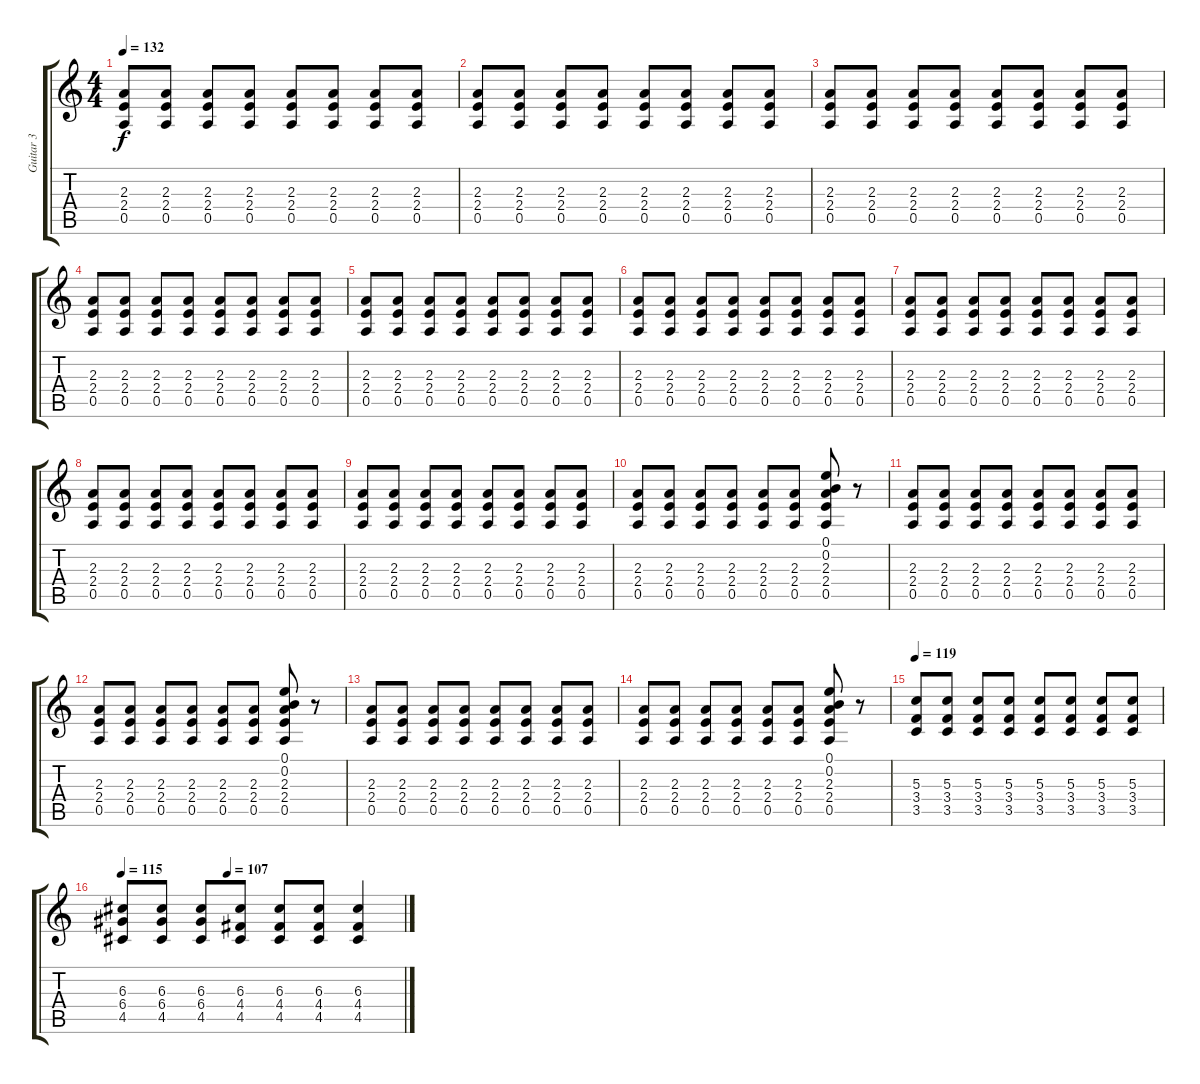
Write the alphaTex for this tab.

\track ("Guitar 3" "Guitar 3") {instrument electricguitarclean}
\staff {score tabs}
\tuning (E4 B3 G3 D3 A2 E2) {hide}
\ts (4 4)
\tempo 132
\clef g2
\ks c
(2.3 2.4 0.5).8{dy f volume 16 instrument overdrivenguitar} (2.3 2.4 0.5).8 (2.3 2.4 0.5).8 (2.3 2.4 0.5).8 (2.3 2.4 0.5).8 (2.3 2.4 0.5).8 (2.3 2.4 0.5).8 (2.3 2.4 0.5).8 |
(2.3 2.4 0.5).8 (2.3 2.4 0.5).8 (2.3 2.4 0.5).8 (2.3 2.4 0.5).8 (2.3 2.4 0.5).8 (2.3 2.4 0.5).8 (2.3 2.4 0.5).8 (2.3 2.4 0.5).8 |
(2.3 2.4 0.5).8{volume 16 instrument overdrivenguitar} (2.3 2.4 0.5).8 (2.3 2.4 0.5).8 (2.3 2.4 0.5).8 (2.3 2.4 0.5).8 (2.3 2.4 0.5).8 (2.3 2.4 0.5).8 (2.3 2.4 0.5).8 |
(2.3 2.4 0.5).8 (2.3 2.4 0.5).8 (2.3 2.4 0.5).8 (2.3 2.4 0.5).8 (2.3 2.4 0.5).8 (2.3 2.4 0.5).8 (2.3 2.4 0.5).8 (2.3 2.4 0.5).8 |
(2.3 2.4 0.5).8{volume 16 instrument overdrivenguitar} (2.3 2.4 0.5).8 (2.3 2.4 0.5).8 (2.3 2.4 0.5).8 (2.3 2.4 0.5).8 (2.3 2.4 0.5).8 (2.3 2.4 0.5).8 (2.3 2.4 0.5).8 |
(2.3 2.4 0.5).8 (2.3 2.4 0.5).8 (2.3 2.4 0.5).8 (2.3 2.4 0.5).8 (2.3 2.4 0.5).8 (2.3 2.4 0.5).8 (2.3 2.4 0.5).8 (2.3 2.4 0.5).8 |
(2.3 2.4 0.5).8{volume 16 instrument overdrivenguitar} (2.3 2.4 0.5).8 (2.3 2.4 0.5).8 (2.3 2.4 0.5).8 (2.3 2.4 0.5).8 (2.3 2.4 0.5).8 (2.3 2.4 0.5).8 (2.3 2.4 0.5).8 |
(2.3 2.4 0.5).8 (2.3 2.4 0.5).8 (2.3 2.4 0.5).8 (2.3 2.4 0.5).8 (2.3 2.4 0.5).8 (2.3 2.4 0.5).8 (2.3 2.4 0.5).8 (2.3 2.4 0.5).8 |
(2.3 2.4 0.5).8{instrument overdrivenguitar} (2.3 2.4 0.5).8 (2.3 2.4 0.5).8 (2.3 2.4 0.5).8 (2.3 2.4 0.5).8 (2.3 2.4 0.5).8 (2.3 2.4 0.5).8 (2.3 2.4 0.5).8 |
(2.3 2.4 0.5).8 (2.3 2.4 0.5).8 (2.3 2.4 0.5).8 (2.3 2.4 0.5).8 (2.3 2.4 0.5).8 (2.3 2.4 0.5).8 (0.1 0.2 2.3 2.4 0.5).8 r.8 |
(2.3 2.4 0.5).8{instrument overdrivenguitar} (2.3 2.4 0.5).8 (2.3 2.4 0.5).8 (2.3 2.4 0.5).8 (2.3 2.4 0.5).8 (2.3 2.4 0.5).8 (2.3 2.4 0.5).8 (2.3 2.4 0.5).8 |
(2.3 2.4 0.5).8 (2.3 2.4 0.5).8 (2.3 2.4 0.5).8 (2.3 2.4 0.5).8 (2.3 2.4 0.5).8 (2.3 2.4 0.5).8 (0.1 0.2 2.3 2.4 0.5).8 r.8 |
(2.3 2.4 0.5).8{instrument overdrivenguitar} (2.3 2.4 0.5).8 (2.3 2.4 0.5).8 (2.3 2.4 0.5).8 (2.3 2.4 0.5).8 (2.3 2.4 0.5).8 (2.3 2.4 0.5).8 (2.3 2.4 0.5).8 |
(2.3 2.4 0.5).8 (2.3 2.4 0.5).8 (2.3 2.4 0.5).8 (2.3 2.4 0.5).8 (2.3 2.4 0.5).8 (2.3 2.4 0.5).8 (0.1 0.2 2.3 2.4 0.5).8 r.8 |
\tempo 119
(5.3 3.4 3.5).8{instrument electricguitarclean} (5.3 3.4 3.5).8 (5.3 3.4 3.5).8 (5.3 3.4 3.5).8 (5.3 3.4 3.5).8 (5.3 3.4 3.5).8 (5.3 3.4 3.5).8 (5.3 3.4 3.5).8 |
\tempo 115
\tempo (107 0.375)
(6.3 6.4 4.5).8 (6.3 6.4 4.5).8 (6.3 6.4 4.5).8 (6.3 4.4 4.5).8 (6.3 4.4 4.5).8 (6.3 4.4 4.5).8 (6.3 4.4 4.5).4
